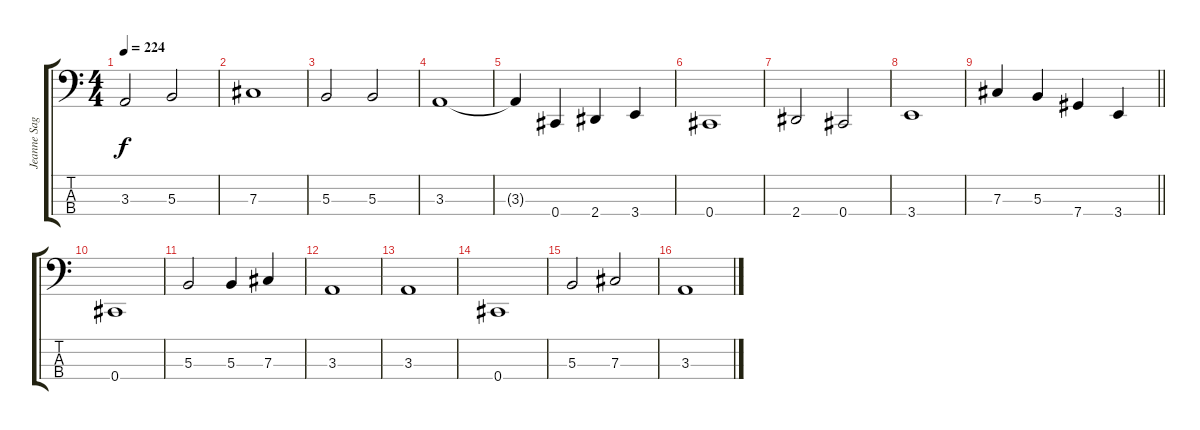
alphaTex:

\track ("Jeanne Sagan" "Jeanne Sag") {instrument electricbasspick}
\staff {score tabs}
\tuning (E2 B1 Gb1 Db1) {hide}
\ts (4 4)
\tempo 224
\clef f4
\ks c
3.3.2{dy f} 5.3.2 |
7.3.1 |
5.3.2 5.3.2 |
3.3.1 |
3.3{t}.4 0.4.4 2.4.4 3.4.4 |
0.4.1 |
2.4.2 0.4.2 |
3.4.1 |
\barLineRight lightlight
7.3.4 5.3.4 7.4.4 3.4.4 |
0.4.1 |
5.3.2 5.3.4 7.3.4 |
3.3.1 |
3.3.1 |
0.4.1 |
5.3.2 7.3.2 |
3.3.1
